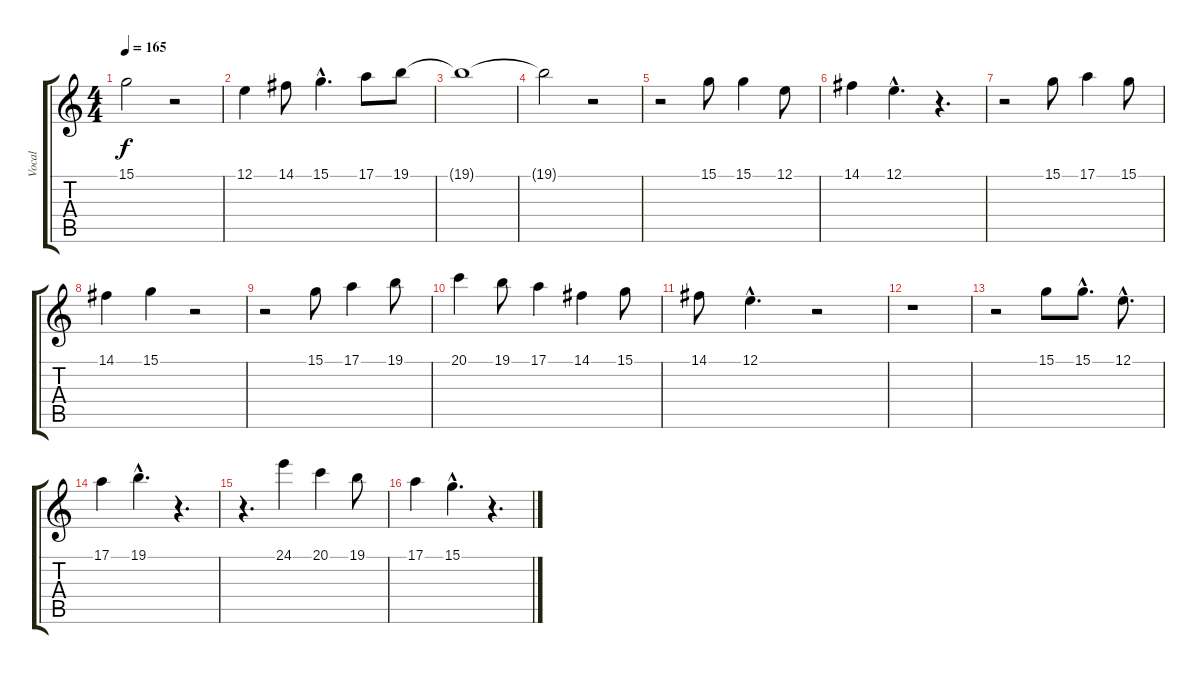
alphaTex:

\track ("Vocal" "Vocal") {instrument lead6voice}
\staff {score tabs}
\tuning (E4 B3 G3 D3 A2 E2) {hide}
\ts (4 4)
\tempo 165
\clef g2
\ks c
15.1{t}.2{dy f} r.2 |
12.1.4 14.1.8 15.1{hac}.4{d} 17.1.8 19.1.8 |
19.1{t}.1 |
19.1{t}.2 r.2 |
r.2 15.1.8 15.1.4 12.1.8 |
14.1.4 12.1{hac}.4{d} r.4{d} |
r.2 15.1.8 17.1.4 15.1.8 |
14.1.4 15.1.4 r.2 |
r.2 15.1.8 17.1.4 19.1.8 |
20.1.4 19.1.8 17.1.4 14.1.4 15.1.8 |
14.1.8 12.1{hac}.4{d} r.2 |
r.1 |
r.2 15.1.8 15.1{hac}.8{d} 12.1{hac}.8{d} |
17.1.4 19.1{hac}.4{d} r.4{d} |
r.4{d} 24.1.4 20.1.4 19.1.8 |
17.1.4 15.1{hac}.4{d} r.4{d}
